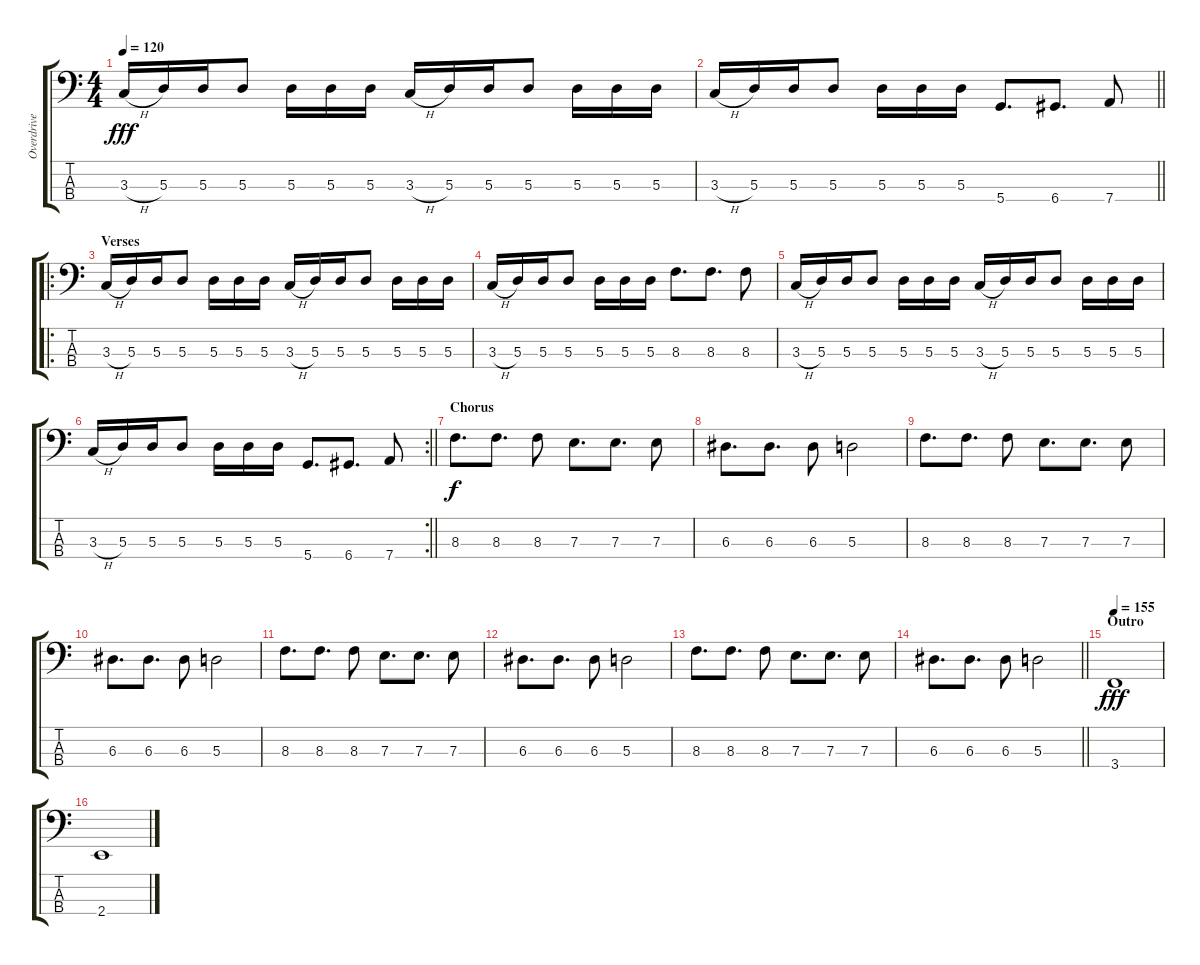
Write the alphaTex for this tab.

\track ("Overdrive Bass" "Overdrive ") {instrument distortionguitar}
\staff {score tabs}
\tuning (G2 D2 A1 D1) {hide}
\ts (4 4)
\tempo 120
\clef f4
\ks c
3.3{h}.16{dy fff} 5.3.16 5.3.16 5.3.8 5.3.16 5.3.16 5.3.16 3.3{h}.16 5.3.16 5.3.16 5.3.8 5.3.16 5.3.16 5.3.16 |
\barLineRight lightlight
3.3{h}.16 5.3.16 5.3.16 5.3.8 5.3.16 5.3.16 5.3.16 5.4.8{d} 6.4.8{d} 7.4.8 |
\ro
\section ("" "Verses")
3.3{h}.16 5.3.16 5.3.16 5.3.8 5.3.16 5.3.16 5.3.16 3.3{h}.16 5.3.16 5.3.16 5.3.8 5.3.16 5.3.16 5.3.16 |
3.3{h}.16 5.3.16 5.3.16 5.3.8 5.3.16 5.3.16 5.3.16 8.3.8{d} 8.3.8{d} 8.3.8 |
3.3{h}.16 5.3.16 5.3.16 5.3.8 5.3.16 5.3.16 5.3.16 3.3{h}.16 5.3.16 5.3.16 5.3.8 5.3.16 5.3.16 5.3.16 |
\rc 2
\barLineRight lightlight
3.3{h}.16 5.3.16 5.3.16 5.3.8 5.3.16 5.3.16 5.3.16 5.4.8{d} 6.4.8{d} 7.4.8 |
\section ("" "Chorus")
8.3.8{d dy f} 8.3.8{d} 8.3.8 7.3.8{d} 7.3.8{d} 7.3.8 |
6.3.8{d} 6.3.8{d} 6.3.8 5.3.2 |
8.3.8{d} 8.3.8{d} 8.3.8 7.3.8{d} 7.3.8{d} 7.3.8 |
6.3.8{d} 6.3.8{d} 6.3.8 5.3.2 |
8.3.8{d} 8.3.8{d} 8.3.8 7.3.8{d} 7.3.8{d} 7.3.8 |
6.3.8{d} 6.3.8{d} 6.3.8 5.3.2 |
8.3.8{d} 8.3.8{d} 8.3.8 7.3.8{d} 7.3.8{d} 7.3.8 |
\barLineRight lightlight
6.3.8{d} 6.3.8{d} 6.3.8 5.3.2 |
\section ("" "Outro")
\tempo 155
3.4.1{dy fff} |
2.4.1
